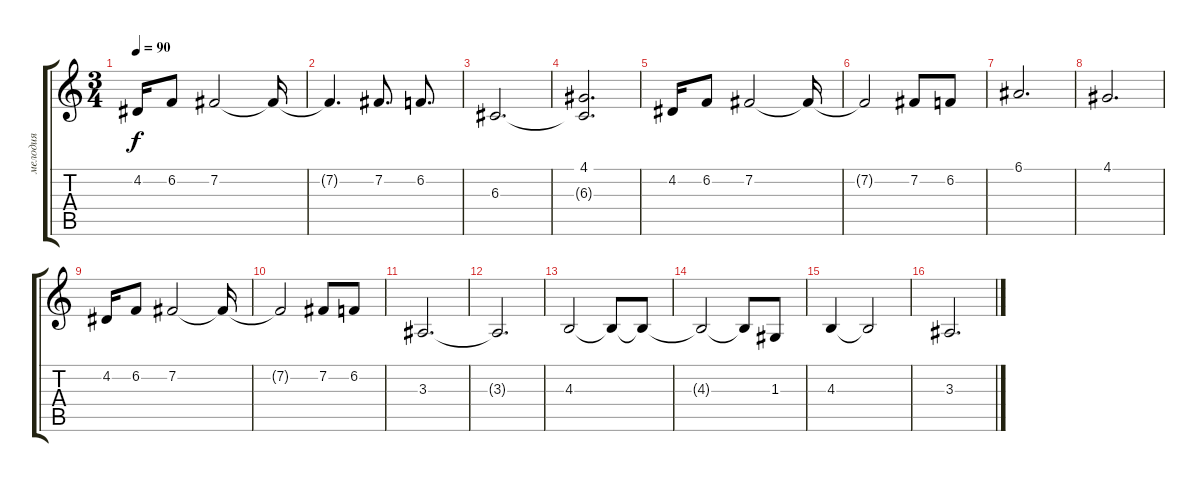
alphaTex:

\track ("мелодия" "мелодия") {instrument synthstrings2}
\staff {score tabs}
\tuning (E4 B3 G3 D3 A2 E2) {hide}
\ts (3 4)
\tempo 90
\clef g2
\ks c
4.2.16{dy f} 6.2.8 7.2.2 7.2{t}.16 |
7.2{t}.4{d} 7.2.8{d} 6.2.8{d} |
6.3.2{d} |
(4.1 6.3{t}).2{d} |
4.2.16 6.2.8 7.2.2 7.2{t}.16 |
7.2{t}.2 7.2.8 6.2.8 |
6.1.2{d} |
4.1.2{d} |
4.2.16 6.2.8 7.2.2 7.2{t}.16 |
7.2{t}.2 7.2.8 6.2.8 |
3.3.2{d} |
3.3{t}.2{d} |
4.3.2 4.3{t}.8 4.3{t}.8 |
4.3{t}.2 4.3{t}.8 1.3.8 |
4.3.4 4.3{t}.2 |
3.3.2{d}
